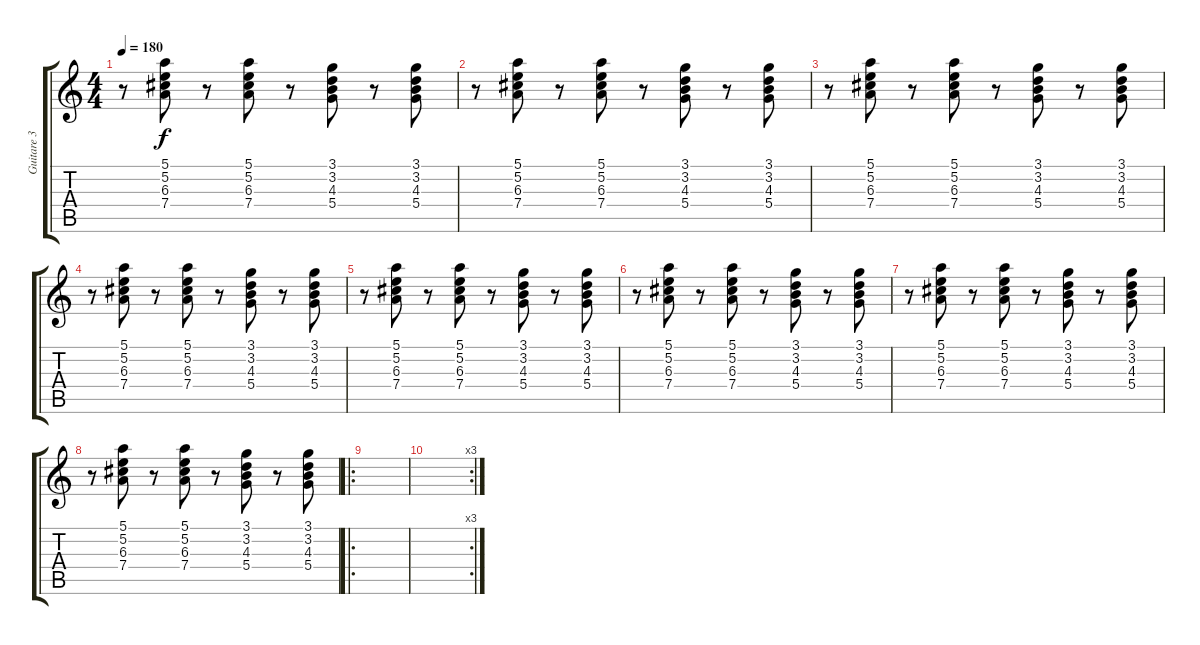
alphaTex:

\track ("Guitare 3" "Guitare 3") {instrument electricguitarclean}
\staff {score tabs}
\tuning (E4 B3 G3 D3 A2 E2) {hide}
\ts (4 4)
\tempo 180
\clef g2
\ks c
r.8{dy f} (5.1 5.2 6.3 7.4).8 r.8 (5.1 5.2 6.3 7.4).8 r.8 (3.1 3.2 4.3 5.4).8 r.8 (3.1 3.2 4.3 5.4).8 |
r.8 (5.1 5.2 6.3 7.4).8 r.8 (5.1 5.2 6.3 7.4).8 r.8 (3.1 3.2 4.3 5.4).8 r.8 (3.1 3.2 4.3 5.4).8 |
r.8 (5.1 5.2 6.3 7.4).8 r.8 (5.1 5.2 6.3 7.4).8 r.8 (3.1 3.2 4.3 5.4).8 r.8 (3.1 3.2 4.3 5.4).8 |
r.8 (5.1 5.2 6.3 7.4).8 r.8 (5.1 5.2 6.3 7.4).8 r.8 (3.1 3.2 4.3 5.4).8 r.8 (3.1 3.2 4.3 5.4).8 |
r.8 (5.1 5.2 6.3 7.4).8 r.8 (5.1 5.2 6.3 7.4).8 r.8 (3.1 3.2 4.3 5.4).8 r.8 (3.1 3.2 4.3 5.4).8 |
r.8 (5.1 5.2 6.3 7.4).8 r.8 (5.1 5.2 6.3 7.4).8 r.8 (3.1 3.2 4.3 5.4).8 r.8 (3.1 3.2 4.3 5.4).8 |
r.8 (5.1 5.2 6.3 7.4).8 r.8 (5.1 5.2 6.3 7.4).8 r.8 (3.1 3.2 4.3 5.4).8 r.8 (3.1 3.2 4.3 5.4).8 |
r.8 (5.1 5.2 6.3 7.4).8 r.8 (5.1 5.2 6.3 7.4).8 r.8 (3.1 3.2 4.3 5.4).8 r.8 (3.1 3.2 4.3 5.4).8 |
\ro
|
\rc 3
